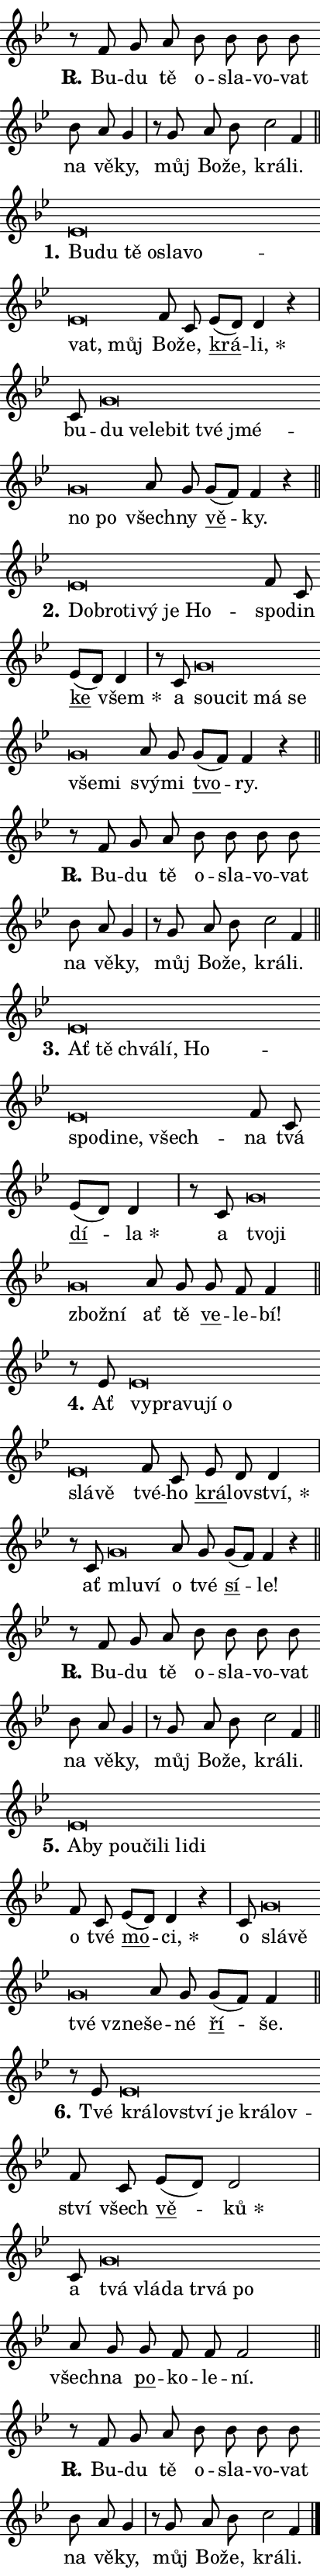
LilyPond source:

\version "2.24.0"
\header { tagline = "" }
\paper {
  indent = 0\cm
  top-margin = 0\cm
  right-margin = 0\cm
  bottom-margin = 0\cm
  left-margin = 0\cm
  paper-width = 7\cm
  page-breaking = #ly:one-page-breaking
  system-system-spacing.basic-distance = #11
  score-system-spacing.basic-distance = #11
  ragged-last = ##f
}


%% Author: Thomas Morley
%% https://lists.gnu.org/archive/html/lilypond-user/2020-05/msg00002.html
#(define (line-position grob)
"Returns position of @var[grob} in current system:
   @code{'start}, if at first time-step
   @code{'end}, if at last time-step
   @code{'middle} otherwise
"
  (let* ((col (ly:item-get-column grob))
         (ln (ly:grob-object col 'left-neighbor))
         (rn (ly:grob-object col 'right-neighbor))
         (col-to-check-left (if (ly:grob? ln) ln col))
         (col-to-check-right (if (ly:grob? rn) rn col))
         (break-dir-left
           (and
             (ly:grob-property col-to-check-left 'non-musical #f)
             (ly:item-break-dir col-to-check-left)))
         (break-dir-right
           (and
             (ly:grob-property col-to-check-right 'non-musical #f)
             (ly:item-break-dir col-to-check-right))))
        (cond ((eqv? 1 break-dir-left) 'start)
              ((eqv? -1 break-dir-right) 'end)
              (else 'middle))))

#(define (tranparent-at-line-position vctor)
  (lambda (grob)
  "Relying on @code{line-position} select the relevant enry from @var{vctor}.
Used to determine transparency,"
    (case (line-position grob)
      ((end) (not (vector-ref vctor 0)))
      ((middle) (not (vector-ref vctor 1)))
      ((start) (not (vector-ref vctor 2))))))

noteHeadBreakVisibility =
#(define-music-function (break-visibility)(vector?)
"Makes @code{NoteHead}s transparent relying on @var{break-visibility}"
#{
  \override NoteHead.transparent =
    #(tranparent-at-line-position break-visibility)
#})

#(define delete-ledgers-for-transparent-note-heads
  (lambda (grob)
    "Reads whether a @code{NoteHead} is transparent.
If so this @code{NoteHead} is removed from @code{'note-heads} from
@var{grob}, which is supposed to be @code{LedgerLineSpanner}.
As a result ledgers are not printed for this @code{NoteHead}"
    (let* ((nhds-array (ly:grob-object grob 'note-heads))
           (nhds-list
             (if (ly:grob-array? nhds-array)
                 (ly:grob-array->list nhds-array)
                 '()))
           ;; Relies on the transparent-property being done before
           ;; Staff.LedgerLineSpanner.after-line-breaking is executed.
           ;; This is fragile ...
           (to-keep
             (remove
               (lambda (nhd)
                 (ly:grob-property nhd 'transparent #f))
               nhds-list)))
      ;; TODO find a better method to iterate over grob-arrays, similiar
      ;; to filter/remove etc for lists
      ;; For now rebuilt from scratch
      (set! (ly:grob-object grob 'note-heads)  '())
      (for-each
        (lambda (nhd)
          (ly:pointer-group-interface::add-grob grob 'note-heads nhd))
        to-keep))))

hideNotes = {
  \noteHeadBreakVisibility #begin-of-line-visible
}
unHideNotes = {
  \noteHeadBreakVisibility #all-visible
}

% work-around for resetting accidentals
% https://lilypond.org/doc/v2.23/Documentation/notation/displaying-rhythms#unmetered-music
cadenzaMeasure = {
  \cadenzaOff
  \partial 1024 s1024
  \cadenzaOn
}

#(define-markup-command (accent layout props text) (markup?)
  "Underline accented syllable"
  (interpret-markup layout props
    #{\markup \override #'(offset . 4.3) \underline { #text }#}))

responsum = \markup \concat {
  "R" \hspace #-1.05 \path #0.1 #'((moveto 0 0.07) (lineto 0.9 0.8)) \hspace #0.05 "."
}

\layout {
    \context {
        \Staff
        \remove "Time_signature_engraver"
        \override LedgerLineSpanner.after-line-breaking = #delete-ledgers-for-transparent-note-heads
    }
    \context {
        \Voice {
            \override NoteHead.output-attributes = #'((class . "notehead"))
            \override Hairpin.height = #0.55
        }
    }
    \context {
        \Lyrics {
            \override StanzaNumber.output-attributes = #'((class . "stanzanumber"))
            \override LyricSpace.minimum-distance = #0.9
            \override LyricText.font-name = #"TeX Gyre Schola"
            \override LyricText.font-size = 1
            \override StanzaNumber.font-name = #"TeX Gyre Schola Bold"
            \override StanzaNumber.font-size = 1
        }
    }
}

% magnetic-lyrics.ily
%
%   written by
%     Jean Abou Samra <jean@abou-samra.fr>
%     Werner Lemberg <wl@gnu.org>
%
%   adapted by
%     Jiri Hon <jiri.hon@gmail.com>
%
% Version 2022-Apr-15

% https://www.mail-archive.com/lilypond-user@gnu.org/msg149350.html

#(define (Left_hyphen_pointer_engraver context)
   "Collect syllable-hyphen-syllable occurrences in lyrics and store
them in properties.  This engraver only looks to the left.  For
example, if the lyrics input is @code{foo -- bar}, it does the
following.

@itemize @bullet
@item
Set the @code{text} property of the @code{LyricHyphen} grob between
@q{foo} and @q{bar} to @code{foo}.

@item
Set the @code{left-hyphen} property of the @code{LyricText} grob with
text @q{foo} to the @code{LyricHyphen} grob between @q{foo} and
@q{bar}.
@end itemize

Use this auxiliary engraver in combination with the
@code{lyric-@/text::@/apply-@/magnetic-@/offset!} hook."
   (let ((hyphen #f)
         (text #f))
     (make-engraver
      (acknowledgers
       ((lyric-syllable-interface engraver grob source-engraver)
        (set! text grob)))
      (end-acknowledgers
       ((lyric-hyphen-interface engraver grob source-engraver)
        ;(when (not (grob::has-interface grob 'lyric-space-interface))
          (set! hyphen grob)));)
      ((stop-translation-timestep engraver)
       (when (and text hyphen)
         (ly:grob-set-object! text 'left-hyphen hyphen))
       (set! text #f)
       (set! hyphen #f)))))

#(define (lyric-text::apply-magnetic-offset! grob)
   "If the space between two syllables is less than the value in
property @code{LyricText@/.details@/.squash-threshold}, move the right
syllable to the left so that it gets concatenated with the left
syllable.

Use this function as a hook for
@code{LyricText@/.after-@/line-@/breaking} if the
@code{Left_@/hyphen_@/pointer_@/engraver} is active."
   (let ((hyphen (ly:grob-object grob 'left-hyphen #f)))
     (when hyphen
       (let ((left-text (ly:spanner-bound hyphen LEFT)))
         (when (grob::has-interface left-text 'lyric-syllable-interface)
           (let* ((common (ly:grob-common-refpoint grob left-text X))
                  (this-x-ext (ly:grob-extent grob common X))
                  (left-x-ext
                   (begin
                     ;; Trigger magnetism for left-text.
                     (ly:grob-property left-text 'after-line-breaking)
                     (ly:grob-extent left-text common X)))
                  ;; `delta` is the gap width between two syllables.
                  (delta (- (interval-start this-x-ext)
                            (interval-end left-x-ext)))
                  (details (ly:grob-property grob 'details))
                  (threshold (assoc-get 'squash-threshold details 0.2)))
             (when (< delta threshold)
               (let* (;; We have to manipulate the input text so that
                      ;; ligatures crossing syllable boundaries are not
                      ;; disabled.  For languages based on the Latin
                      ;; script this is essentially a beautification.
                      ;; However, for non-Western scripts it can be a
                      ;; necessity.
                      (lt (ly:grob-property left-text 'text))
                      (rt (ly:grob-property grob 'text))
                      (is-space (grob::has-interface hyphen 'lyric-space-interface))
                      (space (if is-space " " ""))
                      (space-markup (grob-interpret-markup grob " "))
                      (space-size (interval-length (ly:stencil-extent space-markup X)))
                      (extra-delta (if is-space space-size 0))
                      ;; Append new syllable.
                      (ltrt-space (if (and (string? lt) (string? rt))
                                (string-append lt space rt)
                                (make-concat-markup (list lt space rt))))
                      ;; Right-align `ltrt` to the right side.
                      (ltrt-space-markup (grob-interpret-markup
                               grob
                               (make-translate-markup
                                (cons (interval-length this-x-ext) 0)
                                (make-right-align-markup ltrt-space)))))
                 (begin
                   ;; Don't print `left-text`.
                   (ly:grob-set-property! left-text 'stencil #f)
                   ;; Set text and stencil (which holds all collected
                   ;; syllables so far) and shift it to the left.
                   (ly:grob-set-property! grob 'text ltrt-space)
                   (ly:grob-set-property! grob 'stencil ltrt-space-markup)
                   (ly:grob-translate-axis! grob (- (- delta extra-delta)) X))))))))))


#(define (lyric-hyphen::displace-bounds-first grob)
   ;; Make very sure this callback isn't triggered too early.
   (let ((left (ly:spanner-bound grob LEFT))
         (right (ly:spanner-bound grob RIGHT)))
     (ly:grob-property left 'after-line-breaking)
     (ly:grob-property right 'after-line-breaking)
     (ly:lyric-hyphen::print grob)))

squashThreshold = #0.4

\layout {
  \context {
    \Lyrics
    \consists #Left_hyphen_pointer_engraver
    \override LyricText.after-line-breaking =
      #lyric-text::apply-magnetic-offset!
    \override LyricHyphen.stencil = #lyric-hyphen::displace-bounds-first
    \override LyricText.details.squash-threshold = \squashThreshold
    \override LyricHyphen.minimum-distance = 0
    \override LyricHyphen.minimum-length = \squashThreshold
  }
}

squash = \override LyricText.details.squash-threshold = 9999
unSquash = \override LyricText.details.squash-threshold = \squashThreshold

left = \override LyricText.self-alignment-X = #LEFT
unLeft = \revert LyricText.self-alignment-X

starOffset = #(lambda (grob) 
                (let ((x_offset (ly:self-alignment-interface::aligned-on-x-parent grob)))
                  (if (= x_offset 0) 0 (+ x_offset 1.2))))

star = #(define-music-function (syllable)(string?)
"Append star separator at the end of a syllable"
#{
  \once \override LyricText.X-offset = #starOffset
  \lyricmode { \markup {
    #syllable
    \override #'((font-name . "TeX Gyre Schola Bold")) \hspace #0.2 \lower #0.65 \larger "*"
  } }
#})

starAccent = #(define-music-function (syllable)(string?)
"Append star separator at the end of a syllable and make accent"
#{
  \once \override LyricText.X-offset = #starOffset
  \lyricmode { \markup {
    \accent #syllable
    \override #'((font-name . "TeX Gyre Schola Bold")) \hspace #0.2 \lower #0.65 \larger "*"
  } }
#})

breath = #(define-music-function (syllable)(string?)
"Append breathing indicator at the end of a syllable"
#{
  \lyricmode { \markup { #syllable "+" } }
#})

optionalBreath = #(define-music-function (syllable)(string?)
"Append optional breathing indicator at the end of a syllable"
#{
  \lyricmode { \markup { #syllable "(+)" } }
#})


\score {
    <<
        \new Voice = "melody" { \cadenzaOn \key bes \major \relative { r8 f' g a bes bes bes bes \bar "" bes a g4 \cadenzaMeasure \bar "|" r8 g a bes \bar "" c2 f,4 \cadenzaMeasure \bar "||" \break } }
        \new Lyrics \lyricsto "melody" { \lyricmode { \set stanza = \responsum
Bu -- du tě o -- sla -- vo -- vat na vě -- ky, můj Bo -- že, krá -- li. } }
    >>
    \layout {}
}

\score {
    <<
        \new Voice = "melody" { \cadenzaOn \key bes \major \relative { es'\breve*1/16 \hideNotes \breve*1/16 \bar "" \breve*1/16 \bar "" \breve*1/16 \bar "" \breve*1/16 \bar "" \breve*1/16 \bar "" \breve*1/16 \breve*1/16 \bar "" \unHideNotes f8 c \bar "" es[( d)] d4 r \cadenzaMeasure \bar "|" c8 g'\breve*1/16 \hideNotes \breve*1/16 \bar "" \breve*1/16 \bar "" \breve*1/16 \bar "" \breve*1/16 \bar "" \breve*1/16 \bar "" \breve*1/16 \breve*1/16 \bar "" \unHideNotes a8 g \bar "" g[( f)] f4 r \cadenzaMeasure \bar "||" \break } }
        \new Lyrics \lyricsto "melody" { \lyricmode { \set stanza = "1."
\left Bu -- \squash du tě o -- sla -- vo -- vat, můj \unLeft \unSquash Bo -- že, \markup \accent krá -- \star li, bu -- \left du \squash ve -- le -- bit tvé jmé -- no po \unLeft \unSquash všech -- ny \markup \accent vě -- ky. } }
    >>
    \layout {}
}

\score {
    <<
        \new Voice = "melody" { \cadenzaOn \key bes \major \relative { es'\breve*1/16 \hideNotes \breve*1/16 \bar "" \breve*1/16 \bar "" \breve*1/16 \bar "" \breve*1/16 \breve*1/16 \bar "" \unHideNotes f8 c \bar "" es[( d)] d4 \cadenzaMeasure \bar "|" r8 c8 g'\breve*1/16 \hideNotes \breve*1/16 \bar "" \breve*1/16 \bar "" \breve*1/16 \bar "" \breve*1/16 \breve*1/16 \bar "" \unHideNotes a8 g \bar "" g[( f)] f4 r \cadenzaMeasure \bar "||" \break } }
        \new Lyrics \lyricsto "melody" { \lyricmode { \set stanza = "2."
\left Dob -- \squash ro -- ti -- vý je Ho -- \unLeft \unSquash spo -- din \markup \accent ke \star všem a \left sou -- \squash cit má se vše -- mi \unLeft \unSquash svý -- mi \markup \accent tvo -- ry. } }
    >>
    \layout {}
}

\score {
    <<
        \new Voice = "melody" { \cadenzaOn \key bes \major \relative { r8 f' g a bes bes bes bes \bar "" bes a g4 \cadenzaMeasure \bar "|" r8 g a bes \bar "" c2 f,4 \cadenzaMeasure \bar "||" \break } }
        \new Lyrics \lyricsto "melody" { \lyricmode { \set stanza = \responsum
Bu -- du tě o -- sla -- vo -- vat na vě -- ky, můj Bo -- že, krá -- li. } }
    >>
    \layout {}
}

\score {
    <<
        \new Voice = "melody" { \cadenzaOn \key bes \major \relative { es'\breve*1/16 \hideNotes \breve*1/16 \bar "" \breve*1/16 \bar "" \breve*1/16 \bar "" \breve*1/16 \bar "" \breve*1/16 \bar "" \breve*1/16 \bar "" \breve*1/16 \breve*1/16 \bar "" \unHideNotes f8 c \bar "" es[( d)] d4 \cadenzaMeasure \bar "|" r8 c8 g'\breve*1/16 \hideNotes \breve*1/16 \bar "" \breve*1/16 \breve*1/16 \bar "" \unHideNotes a8 g \bar "" g f f4 \cadenzaMeasure \bar "||" \break } }
        \new Lyrics \lyricsto "melody" { \lyricmode { \set stanza = "3."
\left Ať \squash tě chvá -- lí, Ho -- spo -- di -- ne, všech -- \unLeft \unSquash na tvá \markup \accent dí -- \star la a \left tvo -- \squash ji zbož -- ní \unLeft \unSquash ať tě \markup \accent ve -- le -- bí! } }
    >>
    \layout {}
}

\score {
    <<
        \new Voice = "melody" { \cadenzaOn \key bes \major \relative { r8 es' es\breve*1/16 \hideNotes \breve*1/16 \bar "" \breve*1/16 \bar "" \breve*1/16 \bar "" \breve*1/16 \bar "" \breve*1/16 \breve*1/16 \bar "" \unHideNotes f8 c \bar "" es d d4 \cadenzaMeasure \bar "|" r8 c8 g'\breve*1/16 \hideNotes \breve*1/16 \bar "" \unHideNotes a8 g \bar "" g[( f)] f4 r \cadenzaMeasure \bar "||" \break } }
        \new Lyrics \lyricsto "melody" { \lyricmode { \set stanza = "4."
Ať \left vy -- \squash pra -- vu -- jí o slá -- vě \unLeft \unSquash tvé -- ho \markup \accent krá -- lov -- \star ství, ať \left mlu -- \squash ví \unLeft \unSquash o tvé \markup \accent sí -- le! } }
    >>
    \layout {}
}

\score {
    <<
        \new Voice = "melody" { \cadenzaOn \key bes \major \relative { r8 f' g a bes bes bes bes \bar "" bes a g4 \cadenzaMeasure \bar "|" r8 g a bes \bar "" c2 f,4 \cadenzaMeasure \bar "||" \break } }
        \new Lyrics \lyricsto "melody" { \lyricmode { \set stanza = \responsum
Bu -- du tě o -- sla -- vo -- vat na vě -- ky, můj Bo -- že, krá -- li. } }
    >>
    \layout {}
}

\score {
    <<
        \new Voice = "melody" { \cadenzaOn \key bes \major \relative { es'\breve*1/16 \hideNotes \breve*1/16 \bar "" \breve*1/16 \bar "" \breve*1/16 \bar "" \breve*1/16 \bar "" \breve*1/16 \bar "" \breve*1/16 \breve*1/16 \bar "" \unHideNotes f8 c \bar "" es[( d)] d4 r \cadenzaMeasure \bar "|" c8 g'\breve*1/16 \hideNotes \breve*1/16 \bar "" \breve*1/16 \breve*1/16 \bar "" \unHideNotes a8 g \bar "" g[( f)] f4 \cadenzaMeasure \bar "||" \break } }
        \new Lyrics \lyricsto "melody" { \lyricmode { \set stanza = "5."
\left A -- \squash by po -- u -- či -- li li -- di \unLeft \unSquash o tvé \markup \accent mo -- \star ci, o \left slá -- \squash vě tvé vzne -- \unLeft \unSquash še -- né \markup \accent ří -- še. } }
    >>
    \layout {}
}

\score {
    <<
        \new Voice = "melody" { \cadenzaOn \key bes \major \relative { r8 es' es\breve*1/16 \hideNotes \breve*1/16 \bar "" \breve*1/16 \bar "" \breve*1/16 \bar "" \breve*1/16 \breve*1/16 \bar "" \unHideNotes f8 c \bar "" es[( d)] d2 \cadenzaMeasure \bar "|" c8 g'\breve*1/16 \hideNotes \breve*1/16 \bar "" \breve*1/16 \bar "" \breve*1/16 \bar "" \breve*1/16 \breve*1/16 \bar "" \unHideNotes a8 g \bar "" g f f f2 \cadenzaMeasure \bar "||" \break } }
        \new Lyrics \lyricsto "melody" { \lyricmode { \set stanza = "6."
Tvé \left krá -- \squash lov -- ství je krá -- lov -- \unLeft \unSquash ství všech \markup \accent vě -- \star ků a \left tvá \squash vlá -- da tr -- vá po \unLeft \unSquash všech -- na \markup \accent po -- ko -- le -- ní. } }
    >>
    \layout {}
}

\score {
    <<
        \new Voice = "melody" { \cadenzaOn \key bes \major \relative { r8 f' g a bes bes bes bes \bar "" bes a g4 \cadenzaMeasure \bar "|" r8 g a bes \bar "" c2 f,4 \cadenzaMeasure \bar "||" \break } \bar "|." }
        \new Lyrics \lyricsto "melody" { \lyricmode { \set stanza = \responsum
Bu -- du tě o -- sla -- vo -- vat na vě -- ky, můj Bo -- že, krá -- li. } }
    >>
    \layout {}
}
